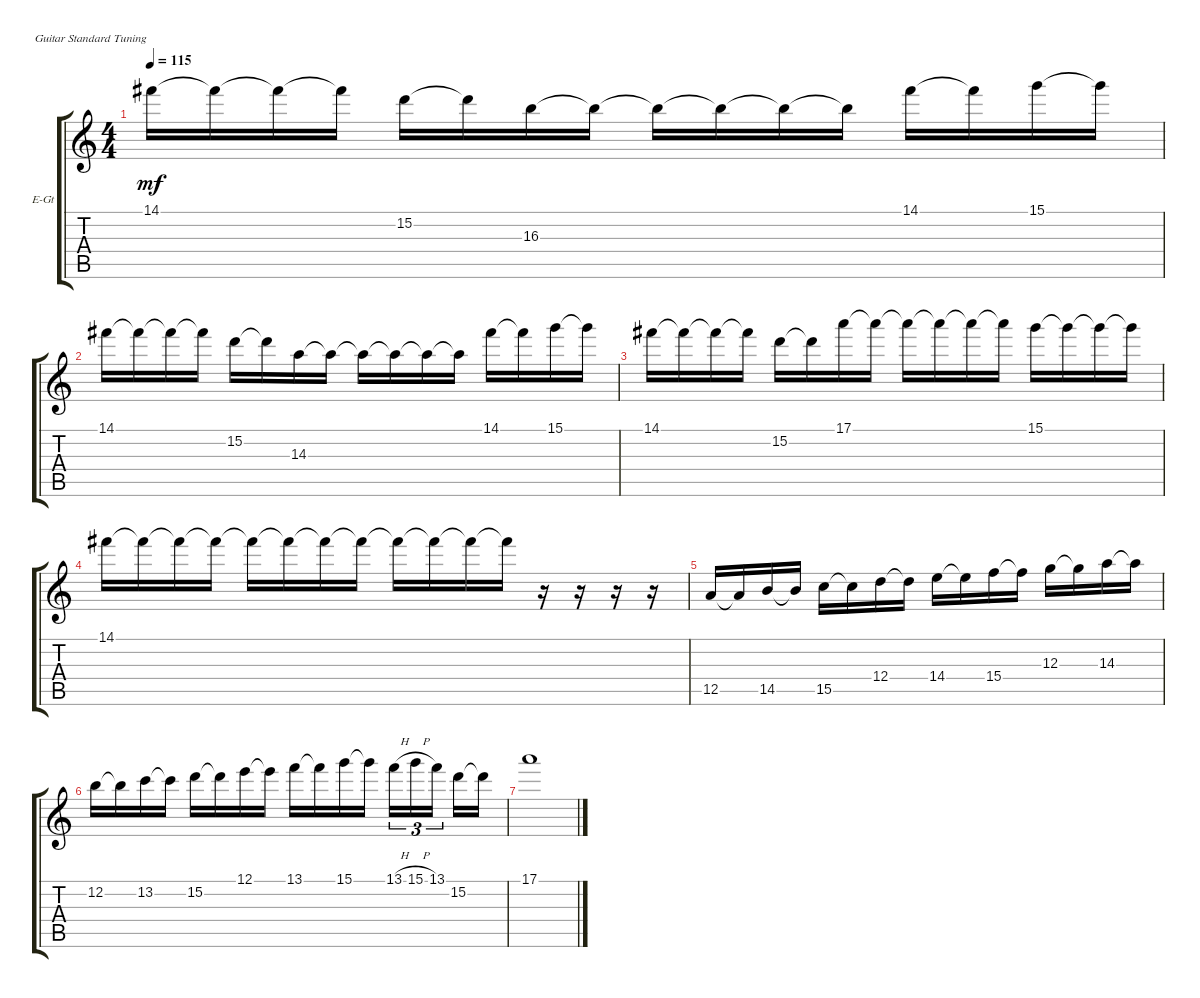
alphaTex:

\defaultSystemsLayout 4
\bracketExtendMode groupsimilarinstruments
\firstSystemTrackNameOrientation horizontal
\otherSystemsTrackNameOrientation horizontal
\track ("Electric Guitar" "E-Gt") {instrument distortionguitar}
\staff {score tabs}
\tuning (E4 B3 G3 D3 A2 E2)
\ts (4 4)
\tempo 115
\clef g2
\ks c
14.1.16{dy mf} 14.1{t}.16 14.1{t}.16 14.1{t}.16 15.2.16 15.2{t}.16 16.3.16 16.3{t}.16 16.3{t}.16 16.3{t}.16 16.3{t}.16 16.3{t}.16 14.1.16 14.1{t}.16 15.1.16 15.1{t}.16 |
14.1.16 14.1{t}.16 14.1{t}.16 14.1{t}.16 15.2.16 15.2{t}.16 14.3.16 14.3{t}.16 14.3{t}.16 14.3{t}.16 14.3{t}.16 14.3{t}.16 14.1.16 14.1{t}.16 15.1.16 15.1{t}.16 |
14.1.16 14.1{t}.16 14.1{t}.16 14.1{t}.16 15.2.16 15.2{t}.16 17.1.16 17.1{t}.16 17.1{t}.16 17.1{t}.16 17.1{t}.16 17.1{t}.16 15.1.16 15.1{t}.16 15.1{t}.16 15.1{t}.16 |
14.1.16 14.1{t}.16 14.1{t}.16 14.1{t}.16 14.1{t}.16 14.1{t}.16 14.1{t}.16 14.1{t}.16 14.1{t}.16 14.1{t}.16 14.1{t}.16 14.1{t}.16 r.16 r.16 r.16 r.16 |
12.5.16 12.5{t}.16 14.5.16 14.5{t}.16 15.5.16 15.5{t}.16 12.4.16 12.4{t}.16 14.4.16 14.4{t}.16 15.4.16 15.4{t}.16 12.3.16 12.3{t}.16 14.3.16 14.3{t}.16 |
12.2.16 12.2{t}.16 13.2.16 13.2{t}.16 15.2.16 15.2{t}.16 12.1.16 12.1{t}.16 13.1.16 13.1{t}.16 15.1.16 15.1{t}.16 13.1{h}.16{tu (3 2)} 15.1{h}.16{tu (3 2)} 13.1.16{tu (3 2)} 15.2.16 15.2{t}.16 |
17.1.1
